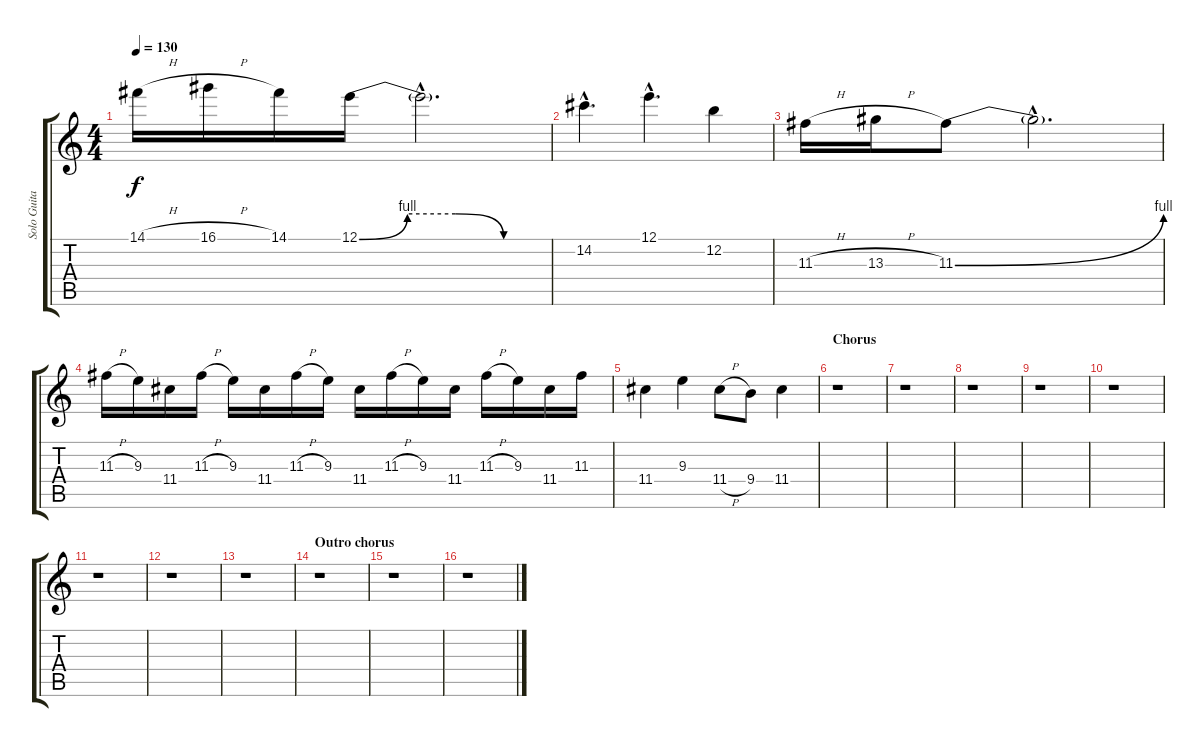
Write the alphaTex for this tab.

\track ("Solo Guitar" "Solo Guita") {instrument distortionguitar}
\staff {score tabs}
\tuning (E4 B3 G3 D3 A2 E2) {hide}
\ts (4 4)
\tempo 130
\clef g2
\ks c
14.1{h}.16{dy f} 16.1{h}.16 14.1.16 12.1{be (custom 0 0 15 4 30 4 45 0 60 0)}.16 12.1{hac t}.2{d} |
14.2{hac}.4{d} 12.1{hac}.4{d} 12.2.4 |
11.3{h}.16 13.3{h}.16 11.3{be (bend 0 0 60 4)}.8 11.3{hac t}.2{d} |
11.3{h}.16 9.3.16 11.4.16 11.3{h}.16 9.3.16 11.4.16 11.3{h}.16 9.3.16 11.4.16 11.3{h}.16 9.3.16 11.4.16 11.3{h}.16 9.3.16 11.4.16 11.3.16 |
11.4.4 9.3.4 11.4{h}.8 9.4.8 11.4.4 |
\section ("" "Chorus")
r.1 |
r.1 |
r.1 |
r.1 |
r.1 |
r.1 |
r.1 |
r.1 |
\section ("" "Outro chorus")
r.1 |
r.1 |
r.1
